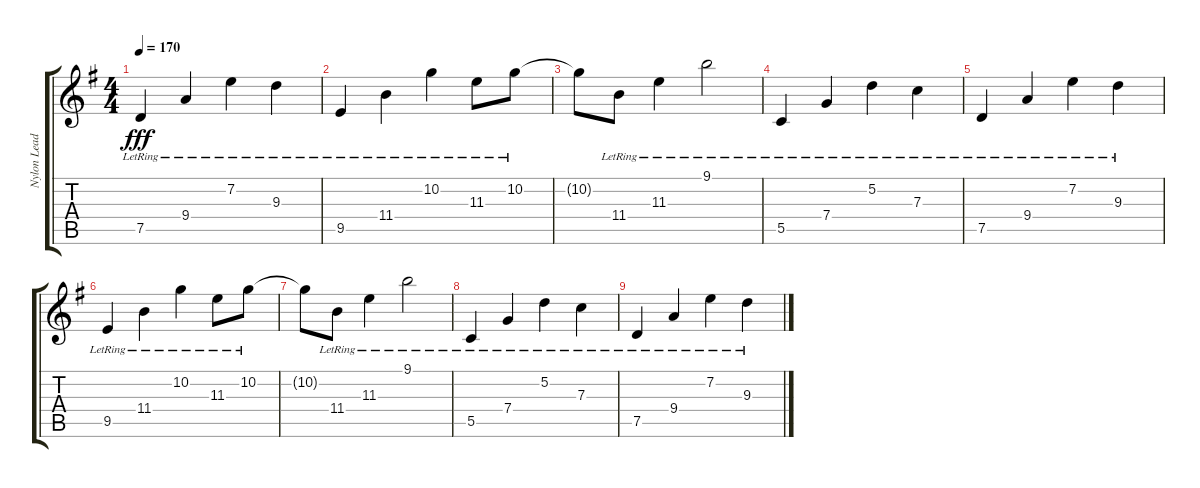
\track ("Nylon Lead" "Nylon Lead") {instrument acousticguitarnylon}
\staff {score tabs}
\tuning (D4 A3 F3 C3 G2 C2) {hide}
\ts (4 4)
\tempo 170
\clef g2
\ks eminor
7.5{lr}.4{dy fff} 9.4{lr}.4 7.2{lr}.4 9.3{lr}.4 |
9.5{lr}.4 11.4{lr}.4 10.2{lr}.4 11.3{lr}.8 10.2{lr}.8 |
10.2{t}.8 11.4{lr}.8 11.3{lr}.4 9.1{lr}.2 |
5.5{lr}.4 7.4{lr}.4 5.2{lr}.4 7.3{lr}.4 |
7.5{lr}.4 9.4{lr}.4 7.2{lr}.4 9.3{lr}.4 |
9.5{lr}.4 11.4{lr}.4 10.2{lr}.4 11.3{lr}.8 10.2{lr}.8 |
10.2{t}.8 11.4{lr}.8 11.3{lr}.4 9.1{lr}.2 |
5.5{lr}.4 7.4{lr}.4 5.2{lr}.4 7.3{lr}.4 |
7.5{lr}.4 9.4{lr}.4 7.2{lr}.4 9.3{lr}.4
